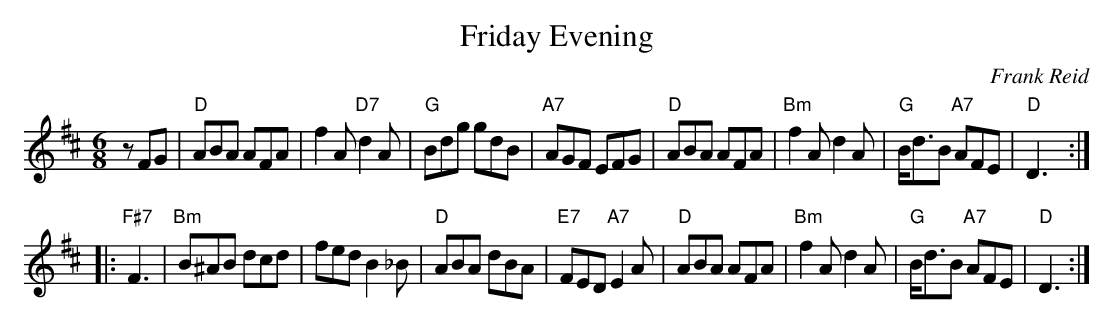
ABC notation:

X:1
T: Friday Evening
C: Frank Reid
M: 6/8
L: 1/8
K: D
zFG |\
"D"ABA AFA | f2A "D7"d2A | "G"Bdg gdB | "A7"AGF EFG |\
"D"ABA AFA | "Bm"f2A d2A | "G"B<dB "A7"AFE | "D"D3 :|
|: "F#7"F3 |\
"Bm"B^AB dcd | fed B2_B | "D"ABA dBA | "E7"FED "A7"E2A |\
"D"ABA AFA | "Bm"f2A d2A | "G"B<dB "A7"AFE | "D"D3 :|
